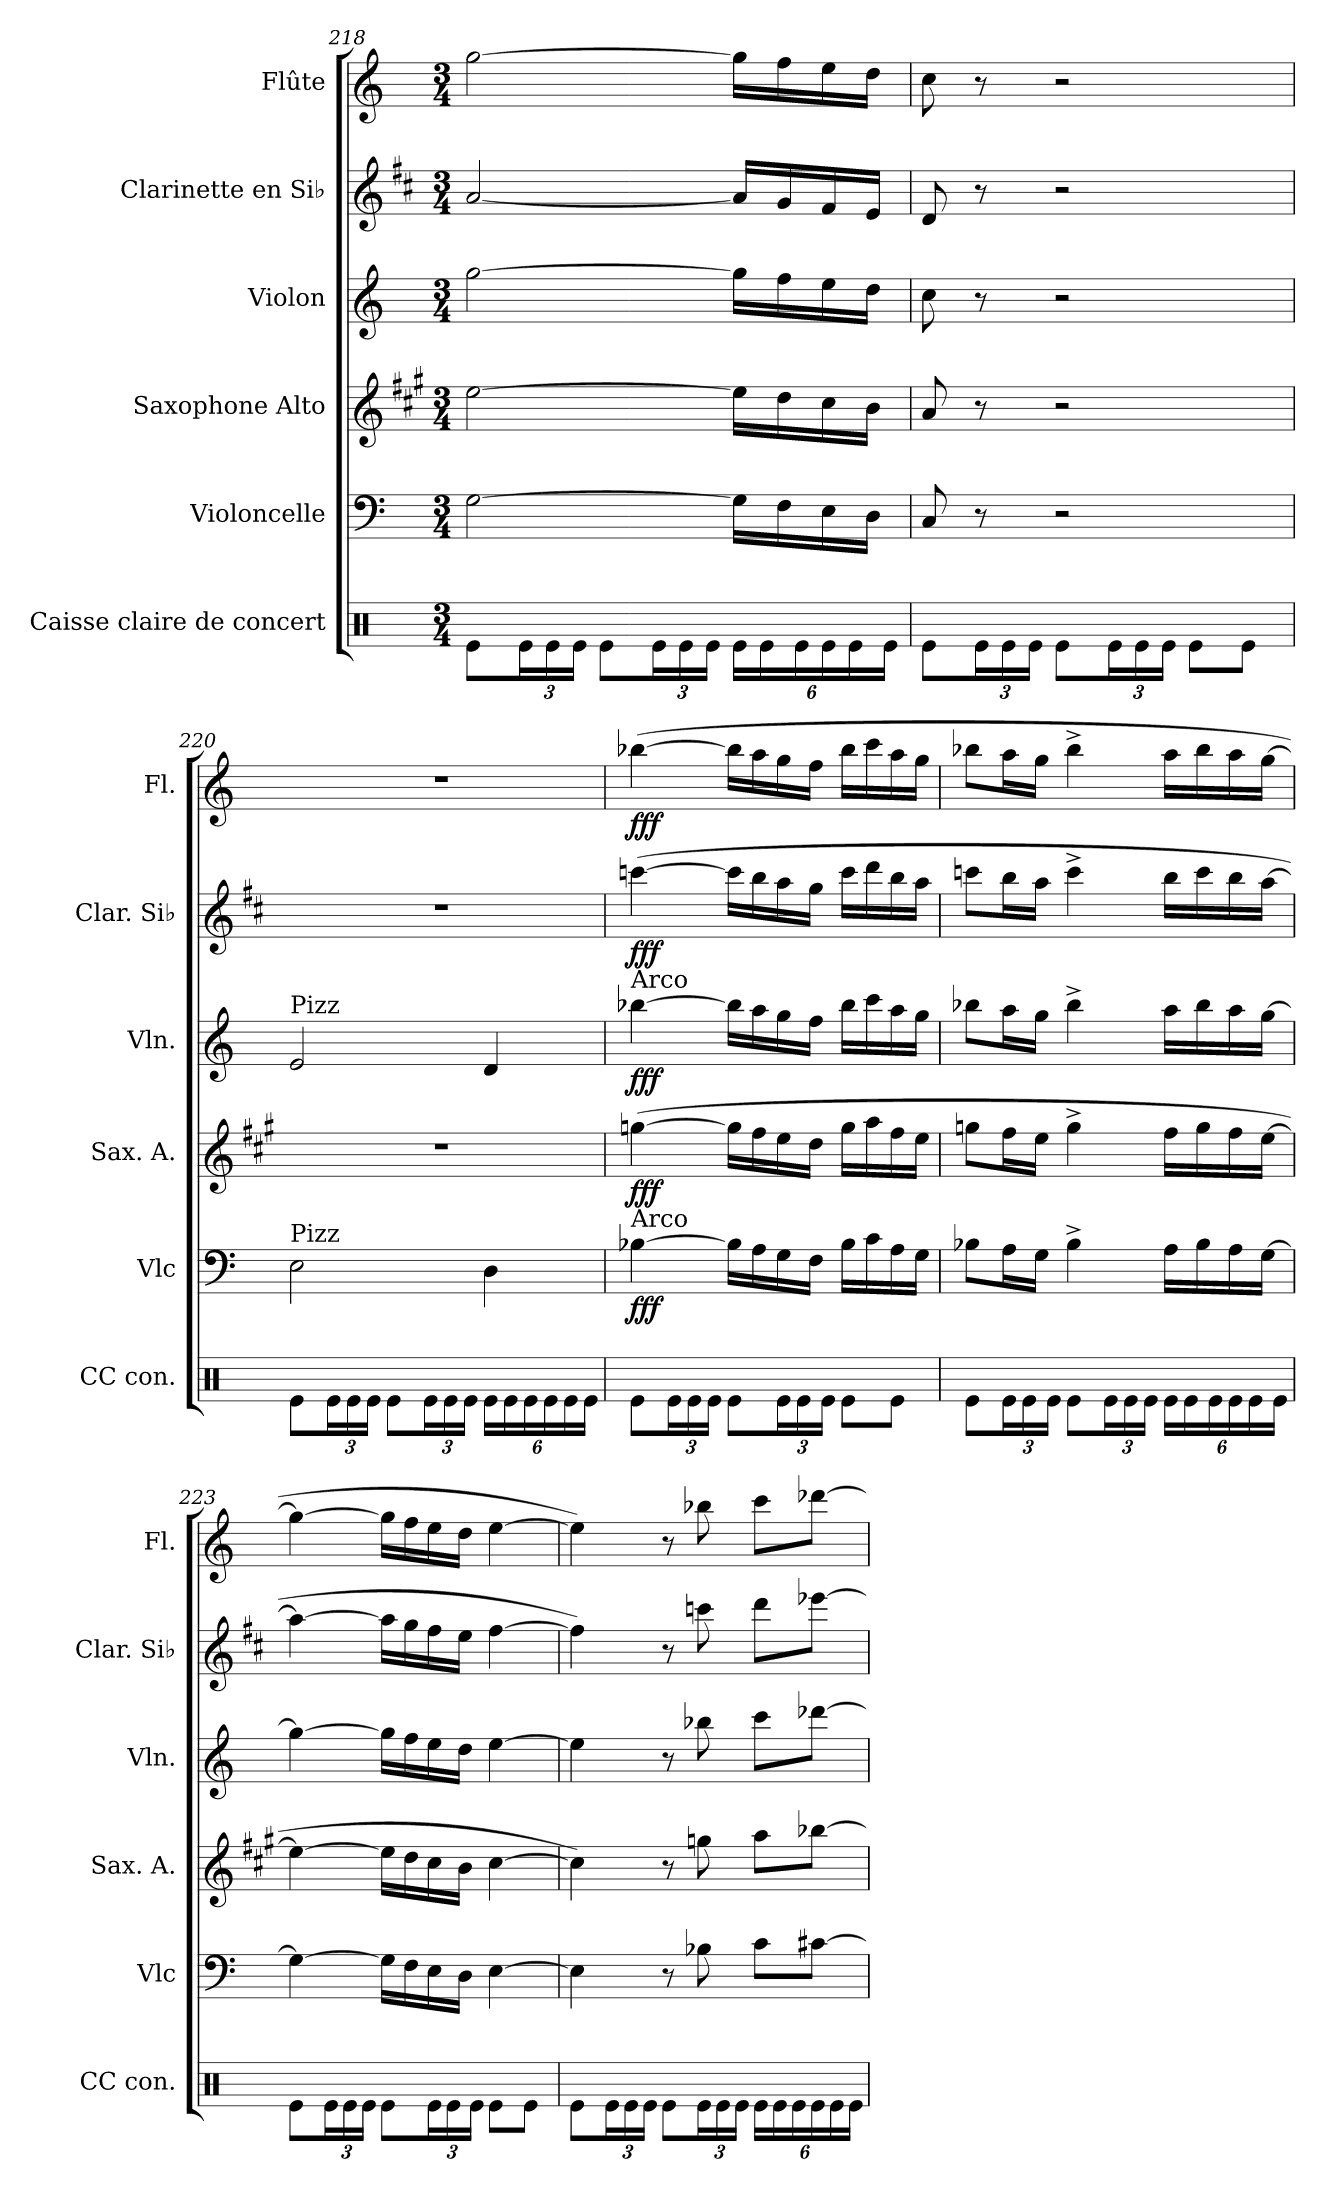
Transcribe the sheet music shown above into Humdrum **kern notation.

**kern	**kern	**dynam	**kern	**dynam	**kern	**dynam	**kern	**dynam	**kern	**dynam
*part6	*part5	*part5	*part4	*part4	*part3	*part3	*part2	*part2	*part1	*part1
*staff6	*staff5	*staff5	*staff4	*staff4	*staff3	*staff3	*staff2	*staff2	*staff1	*staff1
*I"Caisse claire de concert	*I"Violoncelle	*	*I"Saxophone Alto	*	*I"Violon	*	*I"Clarinette en Si♭	*	*I"Flûte	*
*I'CC con.	*I'Vlc	*	*I'Sax. A.	*	*I'Vln.	*	*I'Clar. Si♭	*	*I'Fl.	*
*clefX	*clefF4	*	*clefG2	*	*clefG2	*	*clefG2	*	*clefG2	*
*	*	*	*ITrd5c9	*	*	*	*ITrd1c2	*	*	*
*k[]	*k[]	*	*k[]	*	*k[]	*	*k[]	*	*k[]	*
*M3/4	*M3/4	*	*M3/4	*	*M3/4	*	*M3/4	*	*M3/4	*
=218	=218	=218	=218	=218	=218	=218	=218	=218	=218	=218
8Re\L	[2G\	.	[2g\	.	[2gg\	.	[2g/	.	[2gg\	.
*Xbrackettup	*	*	*	*	*	*	*	*	*	*
24Re\L	.	.	.	.	.	.	.	.	.	.
24Re\	.	.	.	.	.	.	.	.	.	.
24Re\JJ	.	.	.	.	.	.	.	.	.	.
8Re\L	.	.	.	.	.	.	.	.	.	.
24Re\L	.	.	.	.	.	.	.	.	.	.
24Re\	.	.	.	.	.	.	.	.	.	.
24Re\JJ	.	.	.	.	.	.	.	.	.	.
24Re\LL	16G\LL]	.	16g\LL]	.	16gg\LL]	.	16g/LL]	.	16gg\LL]	.
24Re\	.	.	.	.	.	.	.	.	.	.
.	16F\	.	16f\	.	16ff\	.	16f/	.	16ff\	.
24Re\	.	.	.	.	.	.	.	.	.	.
24Re\	16E\	.	16e\	.	16ee\	.	16e/	.	16ee\	.
24Re\	.	.	.	.	.	.	.	.	.	.
.	16D\JJ	.	16d\JJ	.	16dd\JJ	.	16d/JJ	.	16dd\JJ	.
24Re\JJ	.	.	.	.	.	.	.	.	.	.
!!LO:PB:g=z
=219	=219	=219	=219	=219	=219	=219	=219	=219	=219	=219
8Re\L	8C/	.	8c/	.	8cc\	.	8c/	.	8cc\	.
24Re\L	8r	.	8r	.	8r	.	8r	.	8r	.
24Re\	.	.	.	.	.	.	.	.	.	.
24Re\JJ	.	.	.	.	.	.	.	.	.	.
8Re\L	2r	.	2r	.	2r	.	2r	.	2r	.
24Re\L	.	.	.	.	.	.	.	.	.	.
24Re\	.	.	.	.	.	.	.	.	.	.
24Re\JJ	.	.	.	.	.	.	.	.	.	.
8Re\L	.	.	.	.	.	.	.	.	.	.
8Re\J	.	.	.	.	.	.	.	.	.	.
=220	=220	=220	=220	=220	=220	=220	=220	=220	=220	=220
!	!	!	!	!	!LO:TX:a:t=Pizz	!	!	!	!	!
!	!LO:TX:a:t=Pizz	!	!	!	!	!	!	!	!	!
8Re\L	2E\	.	2.r	.	2e/	.	2.r	.	2.r	.
24Re\L	.	.	.	.	.	.	.	.	.	.
24Re\	.	.	.	.	.	.	.	.	.	.
24Re\JJ	.	.	.	.	.	.	.	.	.	.
8Re\L	.	.	.	.	.	.	.	.	.	.
24Re\L	.	.	.	.	.	.	.	.	.	.
24Re\	.	.	.	.	.	.	.	.	.	.
24Re\JJ	.	.	.	.	.	.	.	.	.	.
24Re\LL	4D\	.	.	.	4d/	.	.	.	.	.
24Re\	.	.	.	.	.	.	.	.	.	.
24Re\	.	.	.	.	.	.	.	.	.	.
24Re\	.	.	.	.	.	.	.	.	.	.
24Re\	.	.	.	.	.	.	.	.	.	.
24Re\JJ	.	.	.	.	.	.	.	.	.	.
=221	=221	=221	=221	=221	=221	=221	=221	=221	=221	=221
!	!	!	!	!	!LO:TX:a:t=Arco	!	!	!	!	!
!	!LO:TX:a:t=Arco	!	!	!	!	!	!	!	!	!
!	!	!LO:DY:b	!	!LO:DY:b	!	!LO:DY:b	!	!LO:DY:b	!	!LO:DY:b
8Re\L	[4B-X\	fff	(>[4b-X\	fff	[4bb-X\	fff	(>[4bb-X\	fff	(>[4bb-X\	fff
24Re\L	.	.	.	.	.	.	.	.	.	.
24Re\	.	.	.	.	.	.	.	.	.	.
24Re\JJ	.	.	.	.	.	.	.	.	.	.
8Re\L	16B-\LL]	.	16b-\LL]	.	16bb-\LL]	.	16bb-\LL]	.	16bb-\LL]	.
.	16A\	.	16a\	.	16aa\	.	16aa\	.	16aa\	.
24Re\L	16G\	.	16g\	.	16gg\	.	16gg\	.	16gg\	.
24Re\	.	.	.	.	.	.	.	.	.	.
.	16F\JJ	.	16f\JJ	.	16ff\JJ	.	16ff\JJ	.	16ff\JJ	.
24Re\JJ	.	.	.	.	.	.	.	.	.	.
8Re\L	16B-\LL	.	16b-\LL	.	16bb-\LL	.	16bb-\LL	.	16bb-\LL	.
.	16c\	.	16cc\	.	16ccc\	.	16ccc\	.	16ccc\	.
8Re\J	16A\	.	16a\	.	16aa\	.	16aa\	.	16aa\	.
.	16G\JJ	.	16g\JJ	.	16gg\JJ	.	16gg\JJ	.	16gg\JJ	.
!!LO:LB:g=z
=222	=222	=222	=222	=222	=222	=222	=222	=222	=222	=222
8Re\L	8B-X\L	.	8b-X\L	.	8bb-X\L	.	8bb-X\L	.	8bb-X\L	.
24Re\L	16A\L	.	16a\L	.	16aa\L	.	16aa\L	.	16aa\L	.
24Re\	.	.	.	.	.	.	.	.	.	.
.	16G\JJ	.	16g\JJ	.	16gg\JJ	.	16gg\JJ	.	16gg\JJ	.
24Re\JJ	.	.	.	.	.	.	.	.	.	.
8Re\L	4B-^\	.	4b-^\	.	4bb-^\	.	4bb-^\	.	4bb-^\	.
24Re\L	.	.	.	.	.	.	.	.	.	.
24Re\	.	.	.	.	.	.	.	.	.	.
24Re\JJ	.	.	.	.	.	.	.	.	.	.
24Re\LL	16A\LL	.	16a\LL	.	16aa\LL	.	16aa\LL	.	16aa\LL	.
24Re\	.	.	.	.	.	.	.	.	.	.
.	16B-\	.	16b-\	.	16bb-\	.	16bb-\	.	16bb-\	.
24Re\	.	.	.	.	.	.	.	.	.	.
24Re\	16A\	.	16a\	.	16aa\	.	16aa\	.	16aa\	.
24Re\	.	.	.	.	.	.	.	.	.	.
.	[16G\JJ	.	[16g\JJ	.	[16gg\JJ	.	[16gg\JJ	.	[16gg\JJ	.
24Re\JJ	.	.	.	.	.	.	.	.	.	.
=223	=223	=223	=223	=223	=223	=223	=223	=223	=223	=223
8Re\L	4G\_	.	4g\_	.	4gg\_	.	4gg\_	.	4gg\_	.
24Re\L	.	.	.	.	.	.	.	.	.	.
24Re\	.	.	.	.	.	.	.	.	.	.
24Re\JJ	.	.	.	.	.	.	.	.	.	.
8Re\L	16G\LL]	.	16g\LL]	.	16gg\LL]	.	16gg\LL]	.	16gg\LL]	.
.	16F\	.	16f\	.	16ff\	.	16ff\	.	16ff\	.
24Re\L	16E\	.	16e\	.	16ee\	.	16ee\	.	16ee\	.
24Re\	.	.	.	.	.	.	.	.	.	.
.	16D\JJ	.	16d\JJ	.	16dd\JJ	.	16dd\JJ	.	16dd\JJ	.
24Re\JJ	.	.	.	.	.	.	.	.	.	.
8Re\L	[4E\	.	[4e\	.	[4ee\	.	[4ee\	.	[4ee\	.
8Re\J	.	.	.	.	.	.	.	.	.	.
=224	=224	=224	=224	=224	=224	=224	=224	=224	=224	=224
8Re\L	4E\]	.	4e\])	.	4ee\]	.	4ee\])	.	4ee\])	.
24Re\L	.	.	.	.	.	.	.	.	.	.
24Re\	.	.	.	.	.	.	.	.	.	.
24Re\JJ	.	.	.	.	.	.	.	.	.	.
8Re\L	8r	.	8r	.	8r	.	8r	.	8r	.
24Re\L	8B-X\	.	8b-X\	.	8bb-X\	.	8bb-X\	.	8bb-X\	.
24Re\	.	.	.	.	.	.	.	.	.	.
24Re\JJ	.	.	.	.	.	.	.	.	.	.
24Re\LL	8c\L	.	8cc\L	.	8ccc\L	.	8ccc\L	.	8ccc\L	.
24Re\	.	.	.	.	.	.	.	.	.	.
24Re\	.	.	.	.	.	.	.	.	.	.
24Re\	[8c#X\J	.	[8dd-X\J	.	[8ddd-X\J	.	[8ddd-X\J	.	[8ddd-X\J	.
24Re\	.	.	.	.	.	.	.	.	.	.
24Re\JJ	.	.	.	.	.	.	.	.	.	.
=	=	=	=	=	=	=	=	=	=	=
*-	*-	*-	*-	*-	*-	*-	*-	*-	*-	*-
